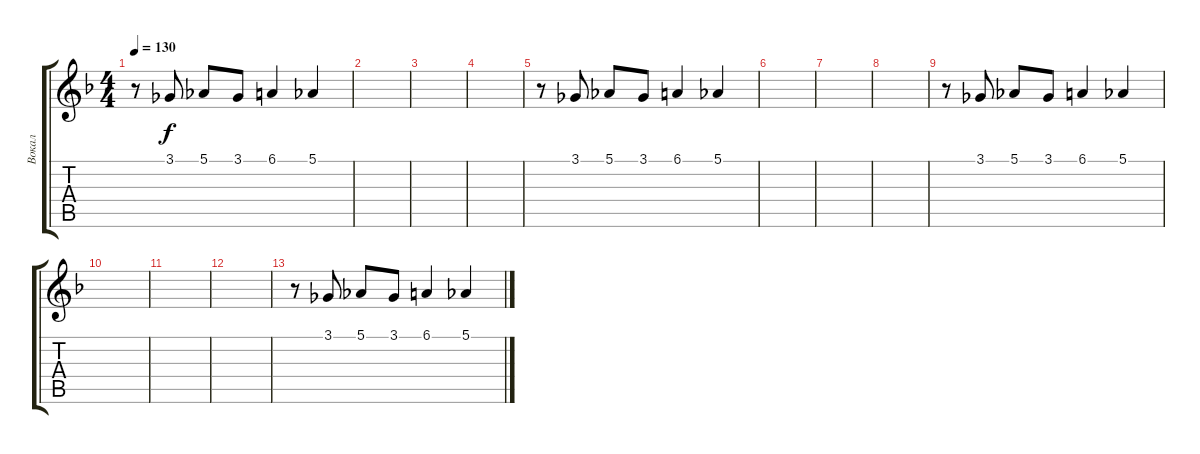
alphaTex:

\track ("Вокал" "Вокал") {instrument trumpet}
\staff {score tabs}
\tuning (Eb4 Bb3 Gb3 Db3 Ab2 Eb2) {hide}
\ts (4 4)
\tempo 130
\clef g2
\ks dminor
r.8{dy f} 3.1.8 5.1.8 3.1.8 6.1.4 5.1.4 |
|
|
|
r.8 3.1.8 5.1.8 3.1.8 6.1.4 5.1.4 |
|
|
|
r.8 3.1.8 5.1.8 3.1.8 6.1.4 5.1.4 |
|
|
|
r.8 3.1.8 5.1.8 3.1.8 6.1.4 5.1.4
